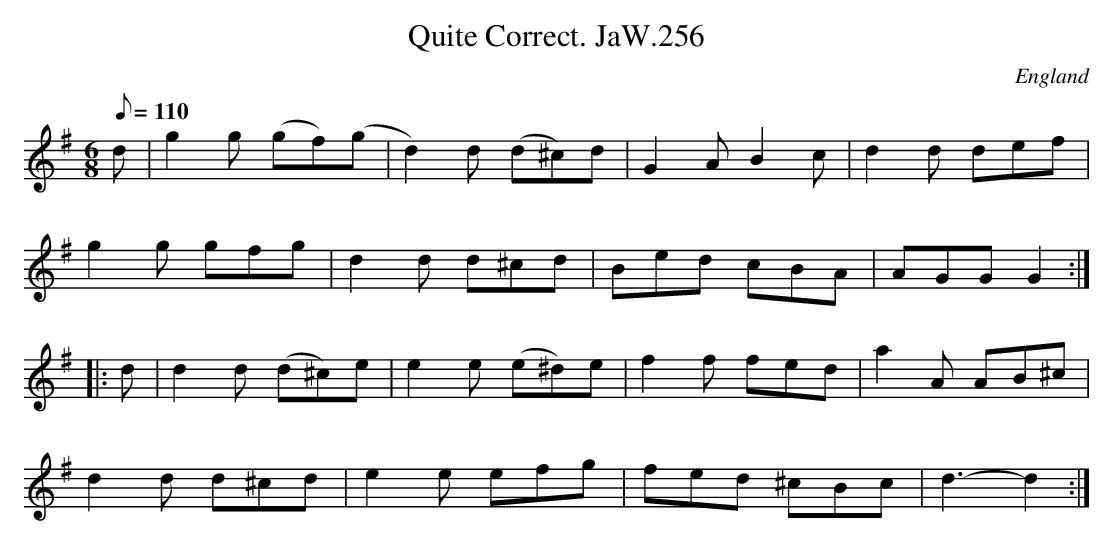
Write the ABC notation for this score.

X:1
T:Quite Correct. JaW.256
M:6/8
O:England
Q:110
K:G
d|g2g (gf)(g|d2)d (d^c)d|G2A B2c|d2d def|!
g2g gfg|d2d d^cd|Bed cBA|AGG G2:|!
|:d|d2d (d^c)e|e2e (e^d)e|f2f fed|a2A AB^c|!
d2d d^cd|e2e efg|fed ^cBc|d3-d2:|
